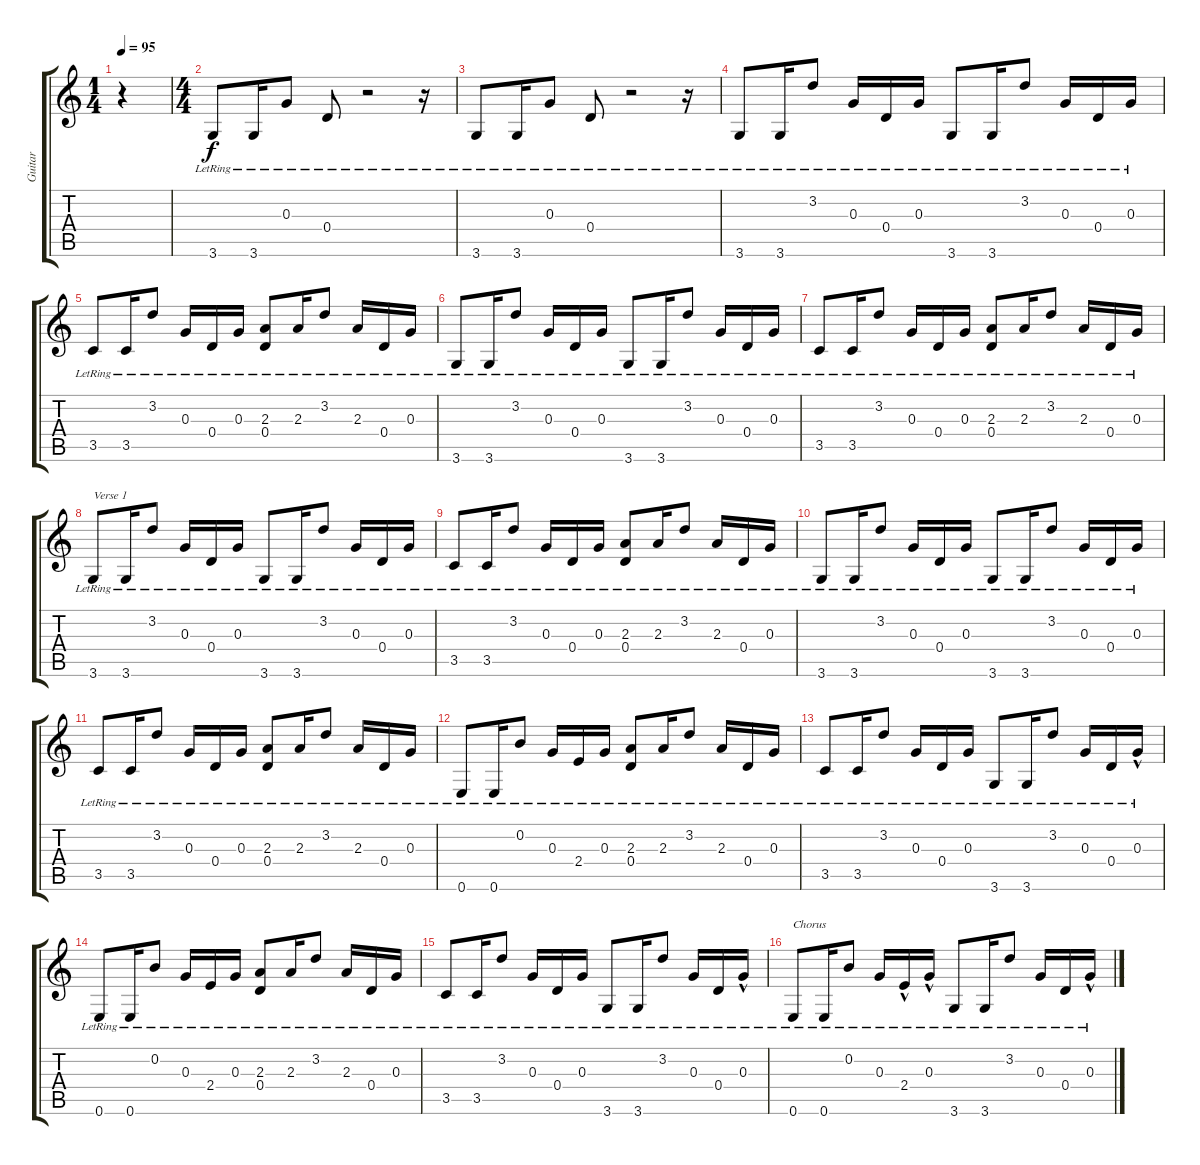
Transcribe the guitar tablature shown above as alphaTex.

\track ("Guitar" "Guitar") {instrument acousticguitarsteel}
\staff {score tabs}
\tuning (E4 B3 G3 D3 A2 E2) {hide}
\ts (1 4)
\tempo 95
\clef g2
\ks c
r.4{dy f instrument acousticguitarsteel} |
\ts (4 4)
3.6{lr}.8 3.6{lr}.16 0.3{lr}.8 0.4{lr}.8 r.2 r.16 |
3.6{lr}.8 3.6{lr}.16 0.3{lr}.8 0.4{lr}.8 r.2 r.16 |
3.6{lr}.8 3.6{lr}.16 3.2{lr}.8 0.3{lr}.16 0.4{lr}.16 0.3{lr}.16 3.6{lr}.8 3.6{lr}.16 3.2{lr}.8 0.3{lr}.16 0.4{lr}.16 0.3{lr}.16 |
3.5{lr}.8 3.5{lr}.16 3.2{lr}.8 0.3{lr}.16 0.4{lr}.16 0.3{lr}.16 (2.3{lr} 0.4{lr}).8 2.3{lr}.16 3.2{lr}.8 2.3{lr}.16 0.4{lr}.16 0.3{lr}.16 |
3.6{lr}.8 3.6{lr}.16 3.2{lr}.8 0.3{lr}.16 0.4{lr}.16 0.3{lr}.16 3.6{lr}.8 3.6{lr}.16 3.2{lr}.8 0.3{lr}.16 0.4{lr}.16 0.3{lr}.16 |
3.5{lr}.8 3.5{lr}.16 3.2{lr}.8 0.3{lr}.16 0.4{lr}.16 0.3{lr}.16 (2.3{lr} 0.4{lr}).8 2.3{lr}.16 3.2{lr}.8 2.3{lr}.16 0.4{lr}.16 0.3{lr}.16 |
3.6{lr}.8{txt "Verse 1"} 3.6{lr}.16 3.2{lr}.8 0.3{lr}.16 0.4{lr}.16 0.3{lr}.16 3.6{lr}.8 3.6{lr}.16 3.2{lr}.8 0.3{lr}.16 0.4{lr}.16 0.3{lr}.16 |
3.5{lr}.8 3.5{lr}.16 3.2{lr}.8 0.3{lr}.16 0.4{lr}.16 0.3{lr}.16 (2.3{lr} 0.4{lr}).8 2.3{lr}.16 3.2{lr}.8 2.3{lr}.16 0.4{lr}.16 0.3{lr}.16 |
3.6{lr}.8 3.6{lr}.16 3.2{lr}.8 0.3{lr}.16 0.4{lr}.16 0.3{lr}.16 3.6{lr}.8 3.6{lr}.16 3.2{lr}.8 0.3{lr}.16 0.4{lr}.16 0.3{lr}.16 |
3.5{lr}.8 3.5{lr}.16 3.2{lr}.8 0.3{lr}.16 0.4{lr}.16 0.3{lr}.16 (2.3{lr} 0.4{lr}).8 2.3{lr}.16 3.2{lr}.8 2.3{lr}.16 0.4{lr}.16 0.3{lr}.16 |
0.6{lr}.8 0.6{lr}.16 0.2{lr}.8 0.3{lr}.16 2.4{lr}.16 0.3{lr}.16 (2.3{lr} 0.4{lr}).8 2.3{lr}.16 3.2{lr}.8 2.3{lr}.16 0.4{lr}.16 0.3{lr}.16 |
3.5{lr}.8 3.5{lr}.16 3.2{lr}.8 0.3{lr}.16 0.4{lr}.16 0.3{lr}.16 3.6{lr}.8 3.6{lr}.16 3.2{lr}.8 0.3{lr}.16 0.4{lr}.16 0.3{hac lr}.16 |
0.6{lr}.8 0.6{lr}.16 0.2{lr}.8 0.3{lr}.16 2.4{lr}.16 0.3{lr}.16 (2.3{lr} 0.4{lr}).8 2.3{lr}.16 3.2{lr}.8 2.3{lr}.16 0.4{lr}.16 0.3{lr}.16 |
3.5{lr}.8 3.5{lr}.16 3.2{lr}.8 0.3{lr}.16 0.4{lr}.16 0.3{lr}.16 3.6{lr}.8 3.6{lr}.16 3.2{lr}.8 0.3{lr}.16 0.4{lr}.16 0.3{hac lr}.16 |
0.6{lr}.8{txt "Chorus"} 0.6{lr}.16 0.2{lr}.8 0.3{lr}.16 2.4{hac lr}.16 0.3{hac lr}.16 3.6{lr}.8 3.6{lr}.16 3.2{lr}.8 0.3{lr}.16 0.4{lr}.16 0.3{hac lr}.16
